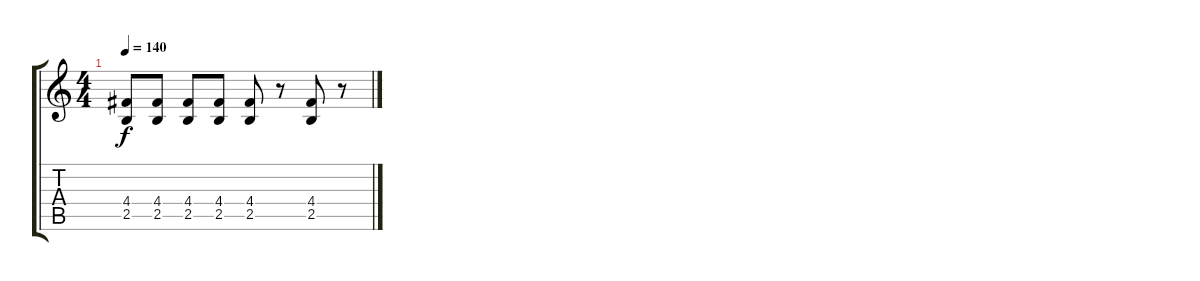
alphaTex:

\track "" {instrument distortionguitar}
\staff {score tabs}
\tuning (E4 B3 G3 D3 A2 E2) {hide}
\ts (4 4)
\tempo 140
\clef g2
\ks c
(4.4 2.5).8{dy f} (4.4 2.5).8 (4.4 2.5).8 (4.4 2.5).8 (4.4 2.5).8 r.8 (4.4 2.5).8 r.8
